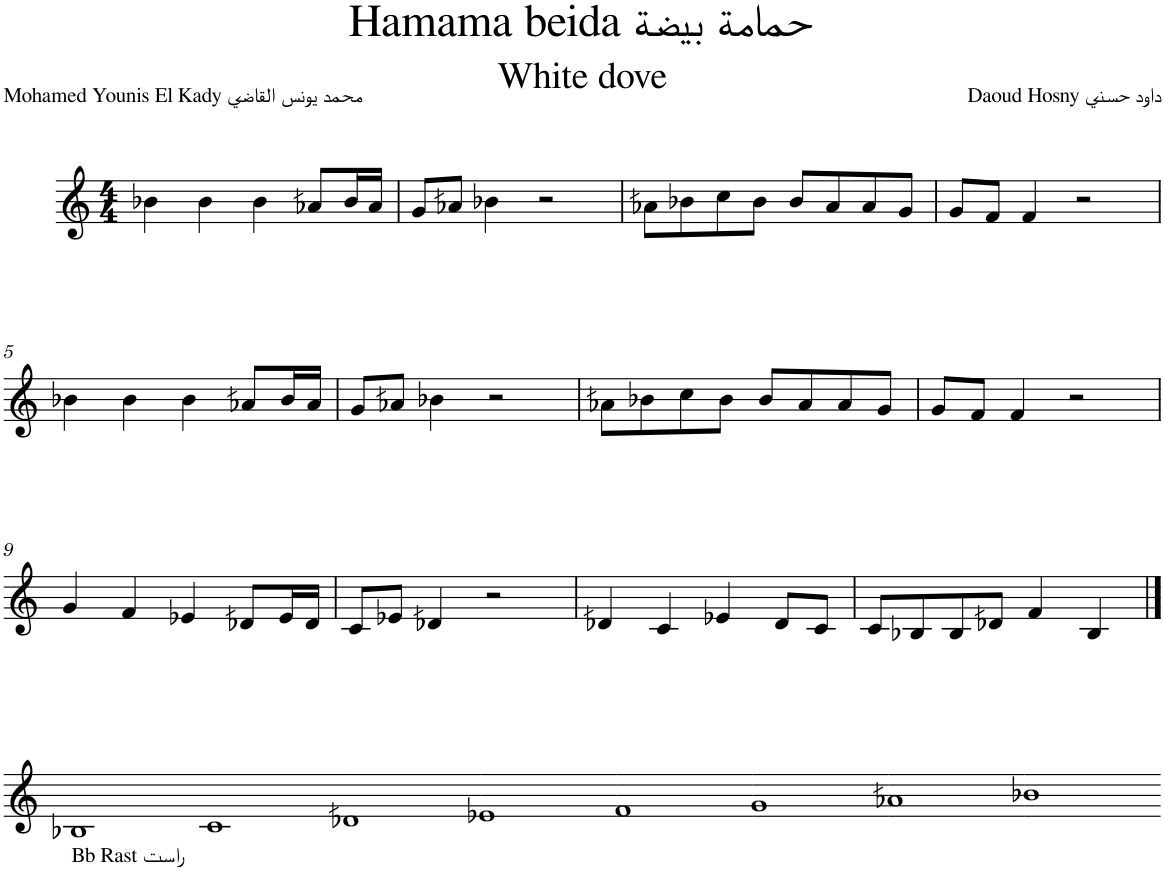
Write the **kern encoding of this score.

**kern
*part1
*staff1
*I"Piano
*I'Pno.
*clefG2
*k[]
*M4/4
=1
4b-X\
4b-\
4b-\
8an/L
16b-/L
16an/JJ
=2
8g/L
8an/J
4b-X\
2r
=3
8an\L
8b-X\
8cc\
8b-\J
8b-/L
8an/
8an/
8g/J
=4
8g/L
8f/J
4f/
2r
!!LO:LB:g=z
=5
4b-X\
4b-\
4b-\
8an/L
16b-/L
16an/JJ
=6
8g/L
8an/J
4b-X\
2r
=7
8an\L
8b-X\
8cc\
8b-\J
8b-/L
8an/
8an/
8g/J
=8
8g/L
8f/J
4f/
2r
!!LO:LB:g=z
=9
4g/
4f/
4e-X/
8dn/L
16e-/L
16dn/JJ
=10
8c/L
8e-X/J
4dn/
2r
=11
4dn/
4c/
4e-X/
8dn/L
8c/J
=12
8c/L
8B-X/
8B-/
8dn/J
4f/
4B-/
!!LO:LB:g=z
==12X1
!LO:TX:b:t=Bb Rast راست
1B-X
=13-
1c
=14-
1dn
=15-
1e-X
=16-
1f
=17-
1g
=18-
1an
=19-
1b-X
=-
*-
